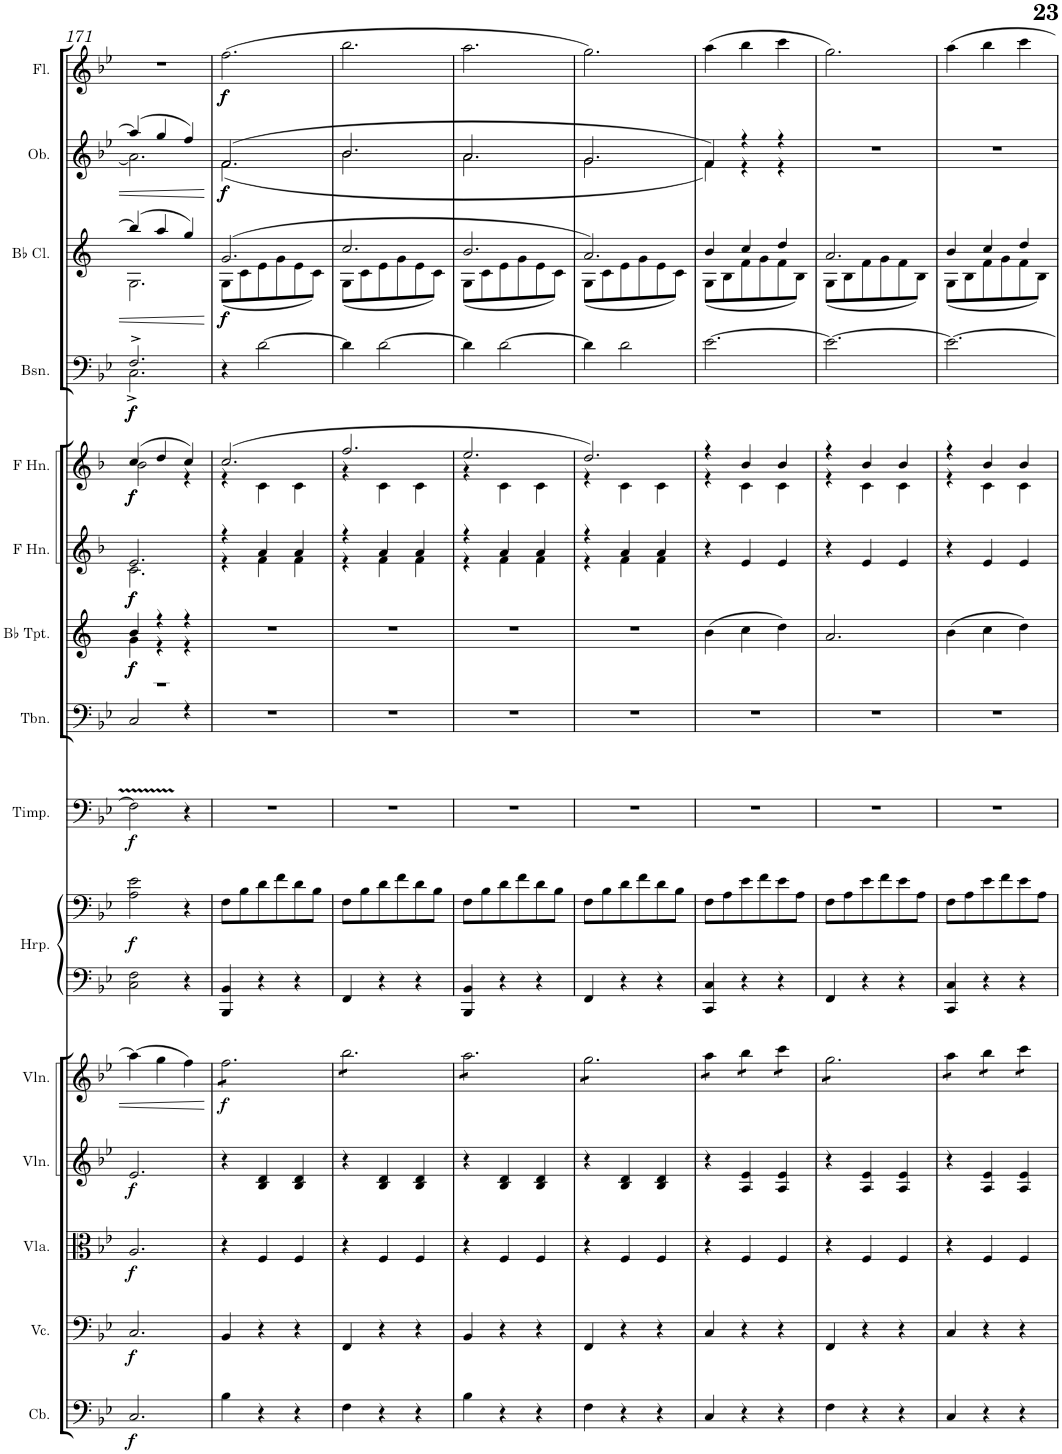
**kern	**dynam	**kern	**dynam	**kern	**dynam	**kern	**dynam	**kern	**dynam	**kern	**kern	**dynam	**kern	**dynam	**kern	**kern	**dynam	**kern	**dynam	**kern	**dynam	**kern	**dynam	**kern	**dynam	**kern	**dynam	**kern	**dynam
*part15	*part15	*part14	*part14	*part13	*part13	*part12	*part12	*part11	*part11	*part10	*part10	*part10	*part9	*part9	*part8	*part7	*part7	*part6	*part6	*part5	*part5	*part4	*part4	*part3	*part3	*part2	*part2	*part1	*part1
*staff16	*staff16	*staff15	*staff15	*staff14	*staff14	*staff13	*staff13	*staff12	*staff12	*staff11	*staff10	*staff10/11	*staff9	*staff9	*staff8	*staff7	*staff7	*staff6	*staff6	*staff5	*staff5	*staff4	*staff4	*staff3	*staff3	*staff2	*staff2	*staff1	*staff1
*I"Contrabass	*	*I"Violoncello	*	*I"Viola	*	*I"Violin	*	*I"Violin	*	*I"Harp	*	*	*I"Timpani	*	*I"Trombone	*I"Bb Trumpet	*	*I"Horn in F	*	*I"Horn in F	*	*I"Bassoon	*	*I"Bb Clarinet	*	*I"Oboe	*	*I"Flute	*
*I'Cb.	*	*I'Vc.	*	*I'Vla.	*	*I'Vln.	*	*I'Vln.	*	*I'Hrp.	*	*	*I'Timp.	*	*I'Tbn.	*I'Bb Tpt.	*	*	*	*	*	*I'Bsn.	*	*I'Bb Cl.	*	*I'Ob.	*	*I'Fl.	*
!!LO:PB:g=z
*clefF4	*	*clefF4	*	*clefC3	*	*clefG2	*	*clefG2	*	*clefF4	*clefF4	*	*clefF4	*	*clefF4	*clefG2	*	*clefG2	*	*clefG2	*	*clefF4	*	*clefG2	*	*clefG2	*	*clefG2	*
*Trd7c12	*	*	*	*	*	*	*	*	*	*	*	*	*	*	*	*Trd1c2	*	*Trd4c7	*	*Trd4c7	*	*	*	*Trd1c2	*	*	*	*	*
*k[b-e-]	*	*k[b-e-]	*	*k[b-e-]	*	*k[b-e-]	*	*k[b-e-]	*	*k[b-e-]	*k[b-e-]	*	*k[b-e-]	*	*k[b-e-]	*k[]	*	*k[b-]	*	*k[b-]	*	*k[b-e-]	*	*k[]	*	*k[b-e-]	*	*k[b-e-]	*
*M3/4	*	*M3/4	*	*M3/4	*	*M3/4	*	*M3/4	*	*M3/4	*M3/4	*	*M3/4	*	*M3/4	*M3/4	*	*M3/4	*	*M3/4	*	*M3/4	*	*M3/4	*	*M3/4	*	*M3/4	*
=171	=171	=171	=171	=171	=171	=171	=171	=171	=171	=171	=171	=171	=171	=171	=171	=171	=171	=171	=171	=171	=171	=171	=171	=171	=171	=171	=171	=171	=171
*	*	*	*	*	*	*	*	*	*	*	*	*	*	*	*^	*^	*	*^	*	*^	*	*^	*	*^	*	*^	*	*	*
!	!LO:DY:b	!	!LO:DY:b	!	!LO:DY:b	!	!LO:DY:b	!	!	!	!	!LO:DY:b	!	!LO:DY:b	!	!	!	!	!LO:DY:b	!	!	!	!	!	!	!	!	!	!	!	!	!	!	!	!	!
!	!	!	!	!	!	!	!	!	!	!	!	!	!	!	!	!	!	!	!LO:DY:n=1:b	!	!	!LO:DY:b	!	!	!	!	!	!	!	!	!	!	!	!	!	!
!	!	!	!	!	!	!	!	!	!	!	!	!	!	!	!	!	!	!	!	!	!	!LO:DY:n=1:b	!	!	!LO:DY:b	!	!	!	!	!	!	!	!	!	!	!
!	!	!	!	!	!	!	!	!	!	!	!	!	!	!	!	!	!	!	!	!	!	!	!	!	!LO:DY:n=1:b	!	!	!LO:DY:b	!	!	!	!	!	!	!	!
!	!	!	!	!	!	!	!	!	!	!	!	!	!	!	!	!	!	!	!	!	!	!	!	!	!	!	!	!LO:DY:n=1:b	!	!	!	!	!	!	!	!
2.C/	f	2.C/	f	2.A/	f	2.e-/	f	(4aa\]	.	2C\ 2F\	2A\ 2e-\	f	2F\]	f	2.r	2C/	4b/	4g\	f f	2.e/	2.c\	f f	(4cc/	2b-\	f f	2.F^/	2.C^\	f f	(4bb/]	2.G\	.	(4aa/]	2.a\]	.	2.r	.
.	.	.	.	.	.	.	.	4gg\	.	.	.	.	.	.	.	.	4r	4r	.	.	.	.	4dd/	.	.	.	.	.	4aa/	.	.	4gg/	.	.	.	.
.	.	.	.	.	.	.	.	4ff\)	.	4r	4r	.	4r	.	.	4r	4r	4r	.	.	.	.	4cc/)	4r	.	.	.	.	4gg/)	.	.	4ff/)	.	.	.	.
*	*	*	*	*	*	*	*	*	*	*	*	*	*	*	*	*	*	*	*	*	*	*	*	*	*	*v	*v	*	*	*	*	*	*	*	*	*
=172	=172	=172	=172	=172	=172	=172	=172	=172	=172	=172	=172	=172	=172	=172	=172	=172	=172	=172	=172	=172	=172	=172	=172	=172	=172	=172	=172	=172	=172	=172	=172	=172	=172	=172	=172
!	!	!	!	!	!	!	!	!	!LO:DY:b	!	!	!	!	!	!	!	!	!	!	!	!	!	!	!	!	!	!	!	!	!LO:DY:b	!	!	!	!	!
!	!	!	!	!	!	!	!	!	!	!	!	!	!	!	!	!	!	!	!	!	!	!	!	!	!	!	!	!	!	!LO:DY:n=1:b	!	!	!LO:DY:b	!	!
!	!	!	!	!	!	!	!	!	!	!	!	!	!	!	!	!	!	!	!	!	!	!	!	!	!	!	!	!	!	!	!	!	!LO:DY:n=1:b	!	!LO:DY:b
!	!	!	!	!	!	!	!	!	!	!	!	!	!	!	!	!	!	!	!	!	!	!	!	!	!	!	!	!	!	!	!	!	!	!	!LO:DY:n=1:b
*	*	*	*	*	*	*	*	*	*	*	*	*	*	*	*v	*v	*	*	*	*	*	*	*	*	*	*	*	*	*	*	*	*	*	*	*
*	*	*	*	*	*	*	*	*	*	*	*	*	*	*	*	*v	*v	*	*	*	*	*	*	*	*	*	*	*	*	*	*	*	*	*
*	*	*	*	*	*	*	*	*tremolo	*	*	*	*	*	*	*	*	*	*	*	*	*	*	*	*	*	*	*	*	*	*	*	*	*
4B-\	.	4BB-/	.	4r	.	4r	.	8ff\L	f	4BBB-/ 4BB-/	8F\L	.	2.r	.	2.r	2.r	.	4r	4r	.	(2.cc/	4r	.	4r	.	(2.g/	(8G\L	f f	(2.f/	(2.f\	f f	(2.ff\	f f
.	.	.	.	.	.	.	.	8ff\	.	.	8B-\	.	.	.	.	.	.	.	.	.	.	.	.	.	.	.	8c\	.	.	.	.	.	.
4r	.	4r	.	4F/	.	4B-/ 4d/	.	8ff\	.	4r	8d\	.	.	.	.	.	.	4a/	4f\	.	.	4c\	.	[2d\	.	.	8e\	.	.	.	.	.	.
.	.	.	.	.	.	.	.	8ff\	.	.	8f\	.	.	.	.	.	.	.	.	.	.	.	.	.	.	.	8g\	.	.	.	.	.	.
4r	.	4r	.	4F/	.	4B-/ 4d/	.	8ff\	.	4r	8d\	.	.	.	.	.	.	4a/	4f\	.	.	4c\	.	.	.	.	8e\	.	.	.	.	.	.
.	.	.	.	.	.	.	.	8ff\J	.	.	8B-\J	.	.	.	.	.	.	.	.	.	.	.	.	.	.	.	8c\J)	.	.	.	.	.	.
=173	=173	=173	=173	=173	=173	=173	=173	=173	=173	=173	=173	=173	=173	=173	=173	=173	=173	=173	=173	=173	=173	=173	=173	=173	=173	=173	=173	=173	=173	=173	=173	=173	=173
4F\	.	4FF/	.	4r	.	4r	.	8bb-\L	.	4FF/	8F\L	.	2.r	.	2.r	2.r	.	4r	4r	.	2.ff/	4r	.	4d\]	.	2.cc/	(8G\L	.	2.b-/	2.b-\	.	2.bb-\	.
.	.	.	.	.	.	.	.	8bb-\	.	.	8B-\	.	.	.	.	.	.	.	.	.	.	.	.	.	.	.	8c\	.	.	.	.	.	.
4r	.	4r	.	4F/	.	4B-/ 4d/	.	8bb-\	.	4r	8d\	.	.	.	.	.	.	4a/	4f\	.	.	4c\	.	[2d\	.	.	8e\	.	.	.	.	.	.
.	.	.	.	.	.	.	.	8bb-\	.	.	8f\	.	.	.	.	.	.	.	.	.	.	.	.	.	.	.	8g\	.	.	.	.	.	.
4r	.	4r	.	4F/	.	4B-/ 4d/	.	8bb-\	.	4r	8d\	.	.	.	.	.	.	4a/	4f\	.	.	4c\	.	.	.	.	8e\	.	.	.	.	.	.
.	.	.	.	.	.	.	.	8bb-\J	.	.	8B-\J	.	.	.	.	.	.	.	.	.	.	.	.	.	.	.	8c\J)	.	.	.	.	.	.
=174	=174	=174	=174	=174	=174	=174	=174	=174	=174	=174	=174	=174	=174	=174	=174	=174	=174	=174	=174	=174	=174	=174	=174	=174	=174	=174	=174	=174	=174	=174	=174	=174	=174
4B-\	.	4BB-/	.	4r	.	4r	.	8aa\L	.	4BBB-/ 4BB-/	8F\L	.	2.r	.	2.r	2.r	.	4r	4r	.	2.ee/	4r	.	4d\]	.	2.b/	(8G\L	.	2.a/	2.a\	.	2.aa\	.
.	.	.	.	.	.	.	.	8aa\	.	.	8B-\	.	.	.	.	.	.	.	.	.	.	.	.	.	.	.	8c\	.	.	.	.	.	.
4r	.	4r	.	4F/	.	4B-/ 4d/	.	8aa\	.	4r	8d\	.	.	.	.	.	.	4a/	4f\	.	.	4c\	.	[2d\	.	.	8e\	.	.	.	.	.	.
.	.	.	.	.	.	.	.	8aa\	.	.	8f\	.	.	.	.	.	.	.	.	.	.	.	.	.	.	.	8g\	.	.	.	.	.	.
4r	.	4r	.	4F/	.	4B-/ 4d/	.	8aa\	.	4r	8d\	.	.	.	.	.	.	4a/	4f\	.	.	4c\	.	.	.	.	8e\	.	.	.	.	.	.
.	.	.	.	.	.	.	.	8aa\J	.	.	8B-\J	.	.	.	.	.	.	.	.	.	.	.	.	.	.	.	8c\J)	.	.	.	.	.	.
=175	=175	=175	=175	=175	=175	=175	=175	=175	=175	=175	=175	=175	=175	=175	=175	=175	=175	=175	=175	=175	=175	=175	=175	=175	=175	=175	=175	=175	=175	=175	=175	=175	=175
4F\	.	4FF/	.	4r	.	4r	.	8gg\L	.	4FF/	8F\L	.	2.r	.	2.r	2.r	.	4r	4r	.	2.dd/)	4r	.	4d\]	.	2.a/)	(8G\L	.	2.g/	2.g\	.	2.gg\)	.
.	.	.	.	.	.	.	.	8gg\	.	.	8B-\	.	.	.	.	.	.	.	.	.	.	.	.	.	.	.	8c\	.	.	.	.	.	.
4r	.	4r	.	4F/	.	4B-/ 4d/	.	8gg\	.	4r	8d\	.	.	.	.	.	.	4a/	4f\	.	.	4c\	.	2d\	.	.	8e\	.	.	.	.	.	.
.	.	.	.	.	.	.	.	8gg\	.	.	8f\	.	.	.	.	.	.	.	.	.	.	.	.	.	.	.	8g\	.	.	.	.	.	.
4r	.	4r	.	4F/	.	4B-/ 4d/	.	8gg\	.	4r	8d\	.	.	.	.	.	.	4a/	4f\	.	.	4c\	.	.	.	.	8e\	.	.	.	.	.	.
.	.	.	.	.	.	.	.	8gg\J	.	.	8B-\J	.	.	.	.	.	.	.	.	.	.	.	.	.	.	.	8c\J)	.	.	.	.	.	.
*	*	*	*	*	*	*	*	*	*	*	*	*	*	*	*	*	*	*v	*v	*	*	*	*	*	*	*	*	*	*	*	*	*	*
=176	=176	=176	=176	=176	=176	=176	=176	=176	=176	=176	=176	=176	=176	=176	=176	=176	=176	=176	=176	=176	=176	=176	=176	=176	=176	=176	=176	=176	=176	=176	=176	=176
4C/	.	4C/	.	4r	.	4r	.	8aa\L	.	4CC/ 4C/	8F\L	.	2.r	.	2.r	(4b\	.	4r	.	4r	4r	.	[2.e-\	.	4b/	(8G\L	.	4f/)	4f\)	.	(4aa\	.
.	.	.	.	.	.	.	.	8aa\J	.	.	8A\	.	.	.	.	.	.	.	.	.	.	.	.	.	.	8B\	.	.	.	.	.	.
4r	.	4r	.	4F/	.	4A/ 4e-/	.	8bb-\L	.	4r	8e-\	.	.	.	.	4cc\	.	4e/	.	4b-/	4c\	.	.	.	4cc/	8f\	.	4r	4r	.	4bb-\	.
.	.	.	.	.	.	.	.	8bb-\J	.	.	8f\	.	.	.	.	.	.	.	.	.	.	.	.	.	.	8g\	.	.	.	.	.	.
4r	.	4r	.	4F/	.	4A/ 4e-/	.	8ccc\L	.	4r	8e-\	.	.	.	.	4dd\)	.	4e/	.	4b-/	4c\	.	.	.	4dd/	8f\	.	4r	4r	.	4ccc\	.
.	.	.	.	.	.	.	.	8ccc\J	.	.	8A\J	.	.	.	.	.	.	.	.	.	.	.	.	.	.	8B\J)	.	.	.	.	.	.
*	*	*	*	*	*	*	*	*	*	*	*	*	*	*	*	*	*	*	*	*	*	*	*	*	*	*	*	*v	*v	*	*	*
=177	=177	=177	=177	=177	=177	=177	=177	=177	=177	=177	=177	=177	=177	=177	=177	=177	=177	=177	=177	=177	=177	=177	=177	=177	=177	=177	=177	=177	=177	=177	=177
4F\	.	4FF/	.	4r	.	4r	.	8gg\L	.	4FF/	8F\L	.	2.r	.	2.r	2.a/	.	4r	.	4r	4r	.	2.e-\_	.	2.a/	(8G\L	.	2.r	.	2.gg\)	.
.	.	.	.	.	.	.	.	8gg\	.	.	8A\	.	.	.	.	.	.	.	.	.	.	.	.	.	.	8B\	.	.	.	.	.
4r	.	4r	.	4F/	.	4A/ 4e-/	.	8gg\	.	4r	8e-\	.	.	.	.	.	.	4e/	.	4b-/	4c\	.	.	.	.	8f\	.	.	.	.	.
.	.	.	.	.	.	.	.	8gg\	.	.	8f\	.	.	.	.	.	.	.	.	.	.	.	.	.	.	8g\	.	.	.	.	.
4r	.	4r	.	4F/	.	4A/ 4e-/	.	8gg\	.	4r	8e-\	.	.	.	.	.	.	4e/	.	4b-/	4c\	.	.	.	.	8f\	.	.	.	.	.
.	.	.	.	.	.	.	.	8gg\J	.	.	8A\J	.	.	.	.	.	.	.	.	.	.	.	.	.	.	8B\J)	.	.	.	.	.
=178	=178	=178	=178	=178	=178	=178	=178	=178	=178	=178	=178	=178	=178	=178	=178	=178	=178	=178	=178	=178	=178	=178	=178	=178	=178	=178	=178	=178	=178	=178	=178
4C/	.	4C/	.	4r	.	4r	.	8aa\L	.	4CC/ 4C/	8F\L	.	2.r	.	2.r	(4b\	.	4r	.	4r	4r	.	2.e-\_	.	4b/	(8G\L	.	2.r	.	4aa\	.
.	.	.	.	.	.	.	.	8aa\J	.	.	8A\	.	.	.	.	.	.	.	.	.	.	.	.	.	.	8B\	.	.	.	.	.
4r	.	4r	.	4F/	.	4A/ 4e-/	.	8bb-\L	.	4r	8e-\	.	.	.	.	4cc\	.	4e/	.	4b-/	4c\	.	.	.	4cc/	8f\	.	.	.	4bb-\	.
.	.	.	.	.	.	.	.	8bb-\J	.	.	8f\	.	.	.	.	.	.	.	.	.	.	.	.	.	.	8g\	.	.	.	.	.
4r	.	4r	.	4F/	.	4A/ 4e-/	.	8ccc\L	.	4r	8e-\	.	.	.	.	4dd\)	.	4e/	.	4b-/	4c\	.	.	.	4dd/	8f\	.	.	.	4ccc\	.
.	.	.	.	.	.	.	.	8ccc\J	.	.	8A\J	.	.	.	.	.	.	.	.	.	.	.	.	.	.	8B\J)	.	.	.	.	.
*	*	*	*	*	*	*	*	*Xtremolo	*	*	*	*	*	*	*	*	*	*	*	*	*	*	*	*	*	*	*	*	*	*	*
*	*	*	*	*	*	*	*	*	*	*	*	*	*	*	*	*	*	*	*	*v	*v	*	*	*	*v	*v	*	*	*	*	*
=	=	=	=	=	=	=	=	=	=	=	=	=	=	=	=	=	=	=	=	=	=	=	=	=	=	=	=	=	=
*-	*-	*-	*-	*-	*-	*-	*-	*-	*-	*-	*-	*-	*-	*-	*-	*-	*-	*-	*-	*-	*-	*-	*-	*-	*-	*-	*-	*-	*-
